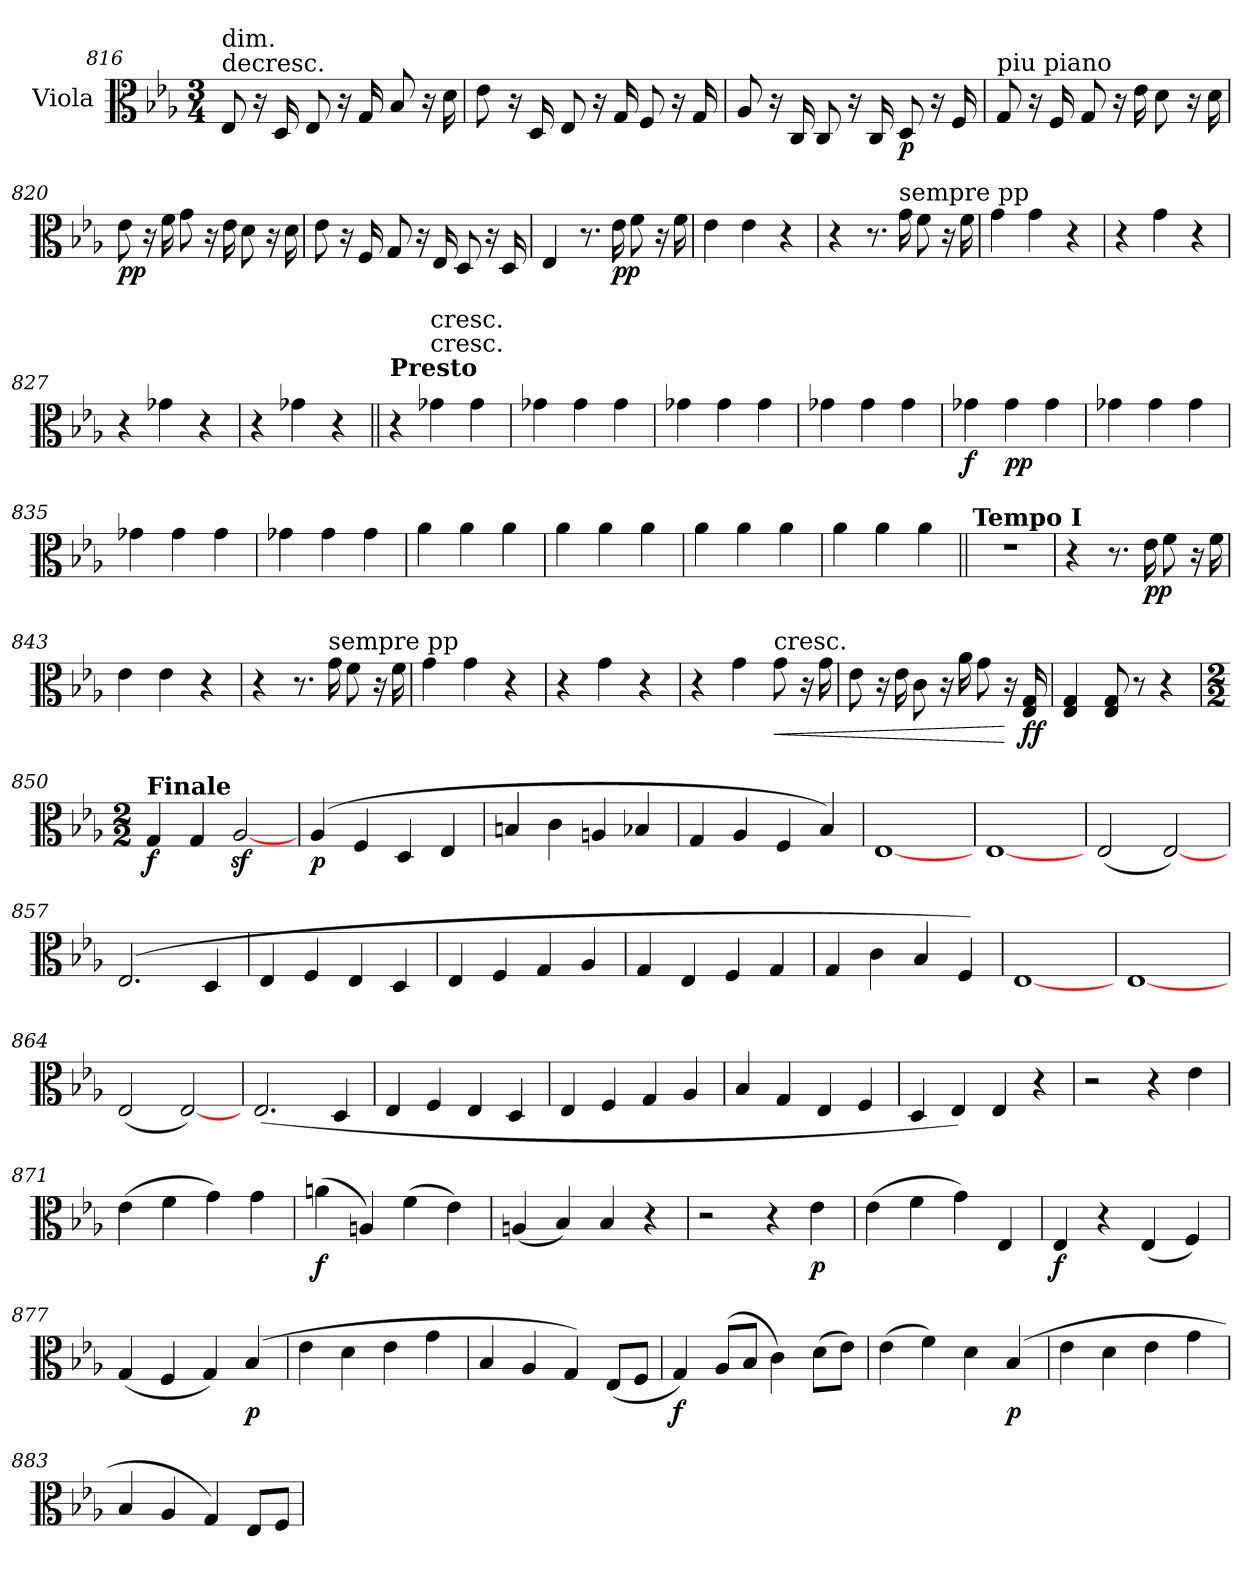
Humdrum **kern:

**kern	**dynam
*part1	*part1
*staff1	*staff1
*I"Viola	*
*I'Vla	*
*clefC3	*
*k[b-e-a-]	*
*E-:	*
*M3/4	*
=816	=816
!LO:TX:t=decresc.	!
!LO:TX:a:t=dim.	!
8E-	.
16r	.
16D	.
8E-	.
16r	.
16G	.
8B-	.
16r	.
16d	.
=817	=817
8e-	.
16r	.
16D	.
8E-	.
16r	.
16G	.
8F	.
16r	.
16G	.
=818	=818
8A-	.
16r	.
16C	.
8C	.
16r	.
16C	.
8D	p
16r	.
16F	.
=819	=819
!LO:TX:a:t=piu piano	!
8G	.
16r	.
16F	.
8G	.
16r	.
16e-	.
8d	.
16r	.
16d	.
=820	=820
8e-	pp
16r	.
16f	.
8g	.
16r	.
16e-	.
8d	.
16r	.
16d	.
=821	=821
8e-	.
16r	.
16F	.
8G	.
16r	.
16E-	.
8D	.
16r	.
16D	.
=822	=822
4E-	.
8.r	.
16e-	pp
8f	.
16r	.
16f	.
=823	=823
4e-	.
4e-	.
4r	.
=824	=824
4r	.
8.r	.
!LO:TX:a:t=sempre pp	!
16g	.
8f	.
16r	.
16f	.
=825	=825
4g	.
4g	.
4r	.
=826	=826
4r	.
4g	.
4r	.
=827	=827
4r	.
4g-X	.
4r	.
=828	=828
4r	.
4g-X	.
4r	.
=829||	=829||
!LO:TX:a:B:t=Presto	!
4r	.
!LO:TX:t=cresc.	!
!LO:TX:a:t=cresc.	!
4g-X	.
4g-	.
=830	=830
4g-X	.
4g-	.
4g-	.
=831	=831
4g-X	.
4g-	.
4g-	.
=832	=832
4g-X	.
4g-	.
4g-	.
=833	=833
4g-X	f
4g-	pp
4g-	.
=834	=834
4g-X	.
4g-	.
4g-	.
=835	=835
4g-X	.
4g-	.
4g-	.
=836	=836
4g-X	.
4g-	.
4g-	.
=837	=837
4a-	.
4a-	.
4a-	.
=838	=838
4a-	.
4a-	.
4a-	.
=839	=839
4a-	.
4a-	.
4a-	.
=840	=840
4a-	.
4a-	.
4a-	.
=841||	=841||
!LO:TX:a:B:t=Tempo I	!
2.r	.
=842	=842
4r	.
8.r	.
16e-	pp
8f	.
16r	.
16f	.
=843	=843
4e-	.
4e-	.
4r	.
=844	=844
4r	.
8.r	.
!LO:TX:a:t=sempre pp	!
16g	.
8f	.
16r	.
16f	.
=845	=845
4g	.
4g	.
4r	.
=846	=846
4r	.
4g	.
4r	.
=847	=847
4r	.
4g	.
!LO:TX:a:t=cresc.	!
!	!LO:HP:b
8g	<
16r	.
16g	.
=848	=848
8e-	.
16r	.
16e-	.
8c	.
16r	.
16a-	.
8g	.
16r	[
16E- 16G	ff
=849	=849
4E- 4G	.
8E- 8G	.
8r	.
4r	.
=850	=850
*M2/2	*
!LO:TX:a:B:t=Finale	!
4G	f
4G	.
[2A-z	.
=851	=851
(4A-	p
4F	.
4D	.
4E-	.
=852	=852
4Bn	.
4c	.
4An	.
4B-X	.
=853	=853
4G	.
4A-	.
4F	.
4B-)	.
=854	=854
[1E-	.
=855	=855
[1E-	.
=856	=856
(2E-	.
[2E-)	.
=857	=857
(2.E-	.
4D	.
=858	=858
4E-	.
4F	.
4E-	.
4D	.
=859	=859
4E-	.
4F	.
4G	.
4A-	.
=860	=860
4G	.
4E-	.
4F	.
4G	.
=861	=861
4G	.
4c	.
4B-	.
4F)	.
=862	=862
[1E-	.
=863	=863
[1E-	.
=864	=864
(2E-	.
[2E-)	.
=865	=865
(2.E-	.
4D	.
=866	=866
4E-	.
4F	.
4E-	.
4D	.
=867	=867
4E-	.
4F	.
4G	.
4A-	.
=868	=868
4B-	.
4G	.
4E-	.
4F	.
=869	=869
4D	.
4E-)	.
4E-	.
4r	.
=870	=870
2r	.
4r	.
4e-	.
=871	=871
(4e-	.
4f	.
4g)	.
4g	.
=872	=872
(4an	f
4An)	.
(4f	.
4e-)	.
=873	=873
(4An	.
4B-)	.
4B-	.
4r	.
=874	=874
2r	.
4r	.
4e-	p
=875	=875
(4e-	.
4f	.
4g)	.
4E-	.
=876	=876
4E-	f
4r	.
(4E-	.
4F)	.
=877	=877
(4G	.
4F	.
4G)	.
(4B-	p
=878	=878
4e-	.
4d	.
4e-	.
4g	.
=879	=879
4B-	.
4A-	.
4G)	.
(8E-/L	.
8F/J	.
=880	=880
4G)	f
(8A-/L	.
8B-/J	.
4c)	.
(8d\L	.
8e-\J)	.
=881	=881
(4e-	.
4f)	.
4d	.
(4B-	p
=882	=882
4e-	.
4d	.
4e-	.
4g	.
=883	=883
4B-	.
4A-	.
4G)	.
8E-/L	.
8F/J	.
=	=
*-	*-
